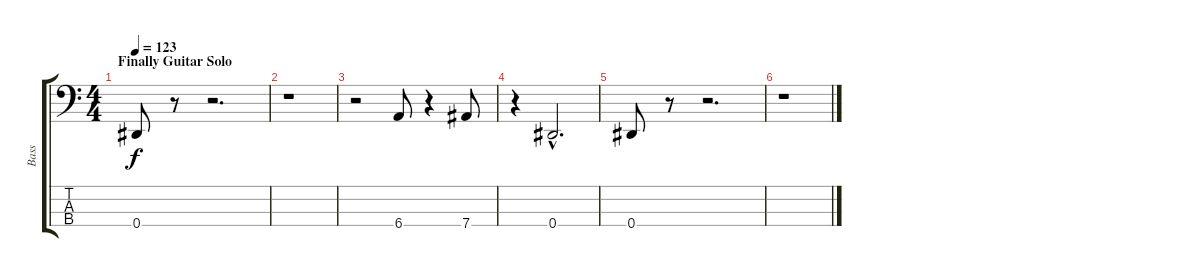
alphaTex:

\track ("Bass" "Bass") {instrument electricbasspick}
\staff {score tabs}
\tuning (Gb2 Db2 Ab1 Eb1) {hide}
\ts (4 4)
\section ("" "Finally Guitar Solo")
\tempo 123
\clef f4
\ks c
0.4.8{dy f} r.8 r.2{d} |
r.1 |
r.2 6.4.8 r.4 7.4.8 |
r.4 0.4{hac}.2{d} |
0.4.8 r.8 r.2{d} |
r.1
